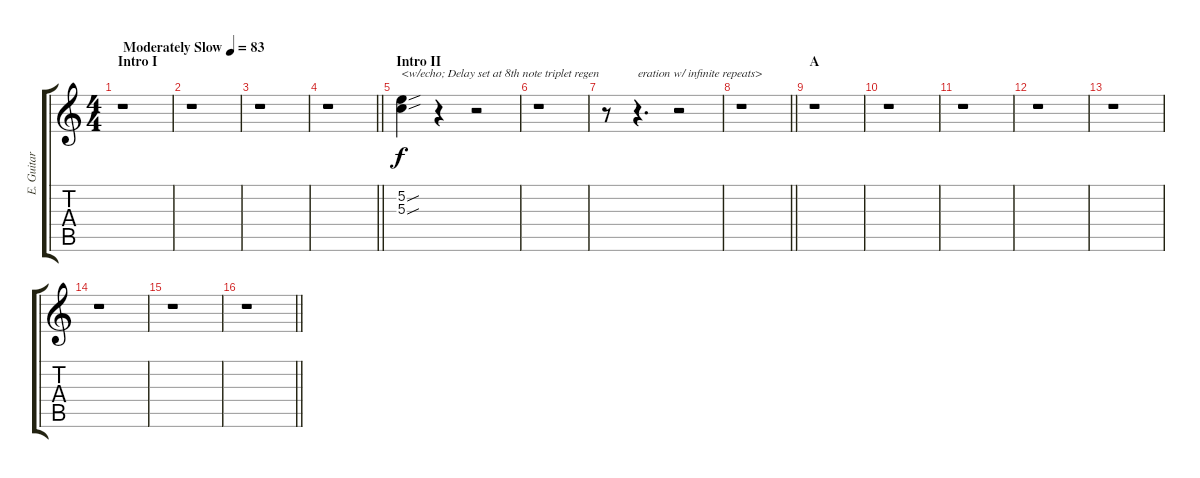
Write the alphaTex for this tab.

\track ("E. Guitar II" "E. Guitar ") {instrument electricguitarclean}
\staff {score tabs}
\tuning (E4 B3 G3 D3 A2 E2) {hide}
\ts (4 4)
\section ("" "Intro I")
\tempo (83 "Moderately Slow")
\clef g2
\ks c
r.1{dy f instrument electricguitarclean} |
r.1 |
r.1 |
\barLineRight lightlight
r.1 |
\section ("" "Intro II")
(5.2{sou} 5.3{sou}).4{txt "<w/echo; Delay set at 8th note triplet regen"} r.4 r.2 |
r.1 |
r.8 r.4{d txt "eration w/ infinite repeats>"} r.2 |
\barLineRight lightlight
r.1 |
\section ("" "A")
r.1 |
r.1 |
r.1 |
r.1 |
r.1 |
r.1 |
r.1 |
\barLineRight lightlight
r.1
